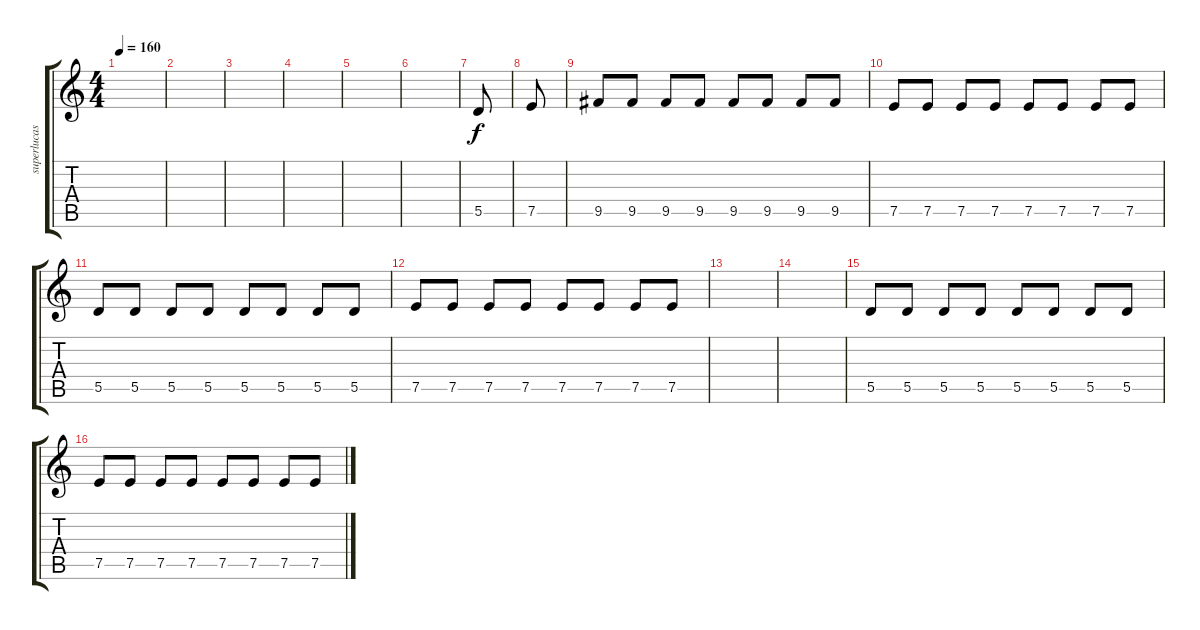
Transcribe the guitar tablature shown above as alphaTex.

\track ("superlucas" "superlucas") {instrument electricbassfinger}
\staff {score tabs}
\tuning (E4 B3 G3 D3 A2 E2) {hide}
\ts (4 4)
\tempo 160
\clef g2
\ks c
|
|
|
|
|
|
5.5.8 |
7.5.8 |
9.5.8 9.5.8 9.5.8 9.5.8 9.5.8 9.5.8 9.5.8 9.5.8 |
7.5.8 7.5.8 7.5.8 7.5.8 7.5.8 7.5.8 7.5.8 7.5.8 |
5.5.8 5.5.8 5.5.8 5.5.8 5.5.8 5.5.8 5.5.8 5.5.8 |
7.5.8 7.5.8 7.5.8 7.5.8 7.5.8 7.5.8 7.5.8 7.5.8 |
|
|
5.5.8 5.5.8 5.5.8 5.5.8 5.5.8 5.5.8 5.5.8 5.5.8 |
7.5.8 7.5.8 7.5.8 7.5.8 7.5.8 7.5.8 7.5.8 7.5.8
